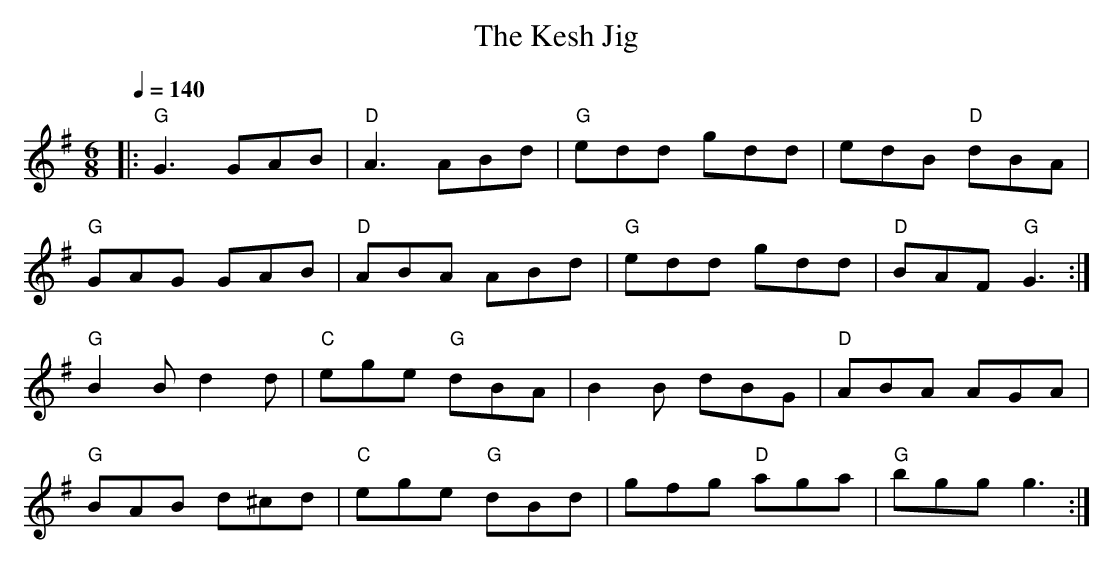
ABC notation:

X:1
T: The Kesh Jig
M: 6/8
L: 1/8
K: Gmaj
Q:1/4=140
|: "G" G3 GAB| "D" A3 ABd| "G" edd gdd|edB "D" dBA|
"G" GAG GAB|"D" ABA ABd| "G" edd gdd| "D" BAF "G" G3:|
"G" B2B d2d| "C" ege "G" dBA | B2B dBG| "D" ABA AGA|
"G" BAB d^cd| "C" ege "G" dBd|gfg "D" aga| "G" bgg g3:|
